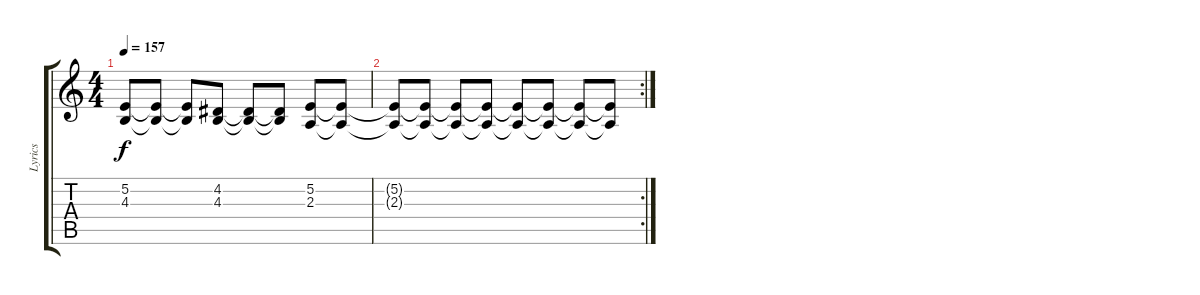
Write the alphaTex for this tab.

\track ("Lyrics" "Lyrics") {instrument trumpet}
\staff {score tabs}
\tuning (E4 B3 G3 D3 A2 E2) {hide}
\ts (4 4)
\tempo 157
\clef g2
\ks c
(5.2 4.3).8{dy f} (5.2{t} 4.3{t}).8 (5.2{t} 4.3{t}).8 (4.2 4.3).8 (4.2{t} 4.3{t}).8 (4.2{t} 4.3{t}).8 (5.2 2.3).8 (5.2{t} 2.3{t}).8 |
\rc 2
(5.2{t} 2.3{t}).8 (5.2{t} 2.3{t}).8 (5.2{t} 2.3{t}).8 (5.2{t} 2.3{t}).8 (5.2{t} 2.3{t}).8 (5.2{t} 2.3{t}).8 (5.2{t} 2.3{t}).8 (5.2{t} 2.3{t}).8
